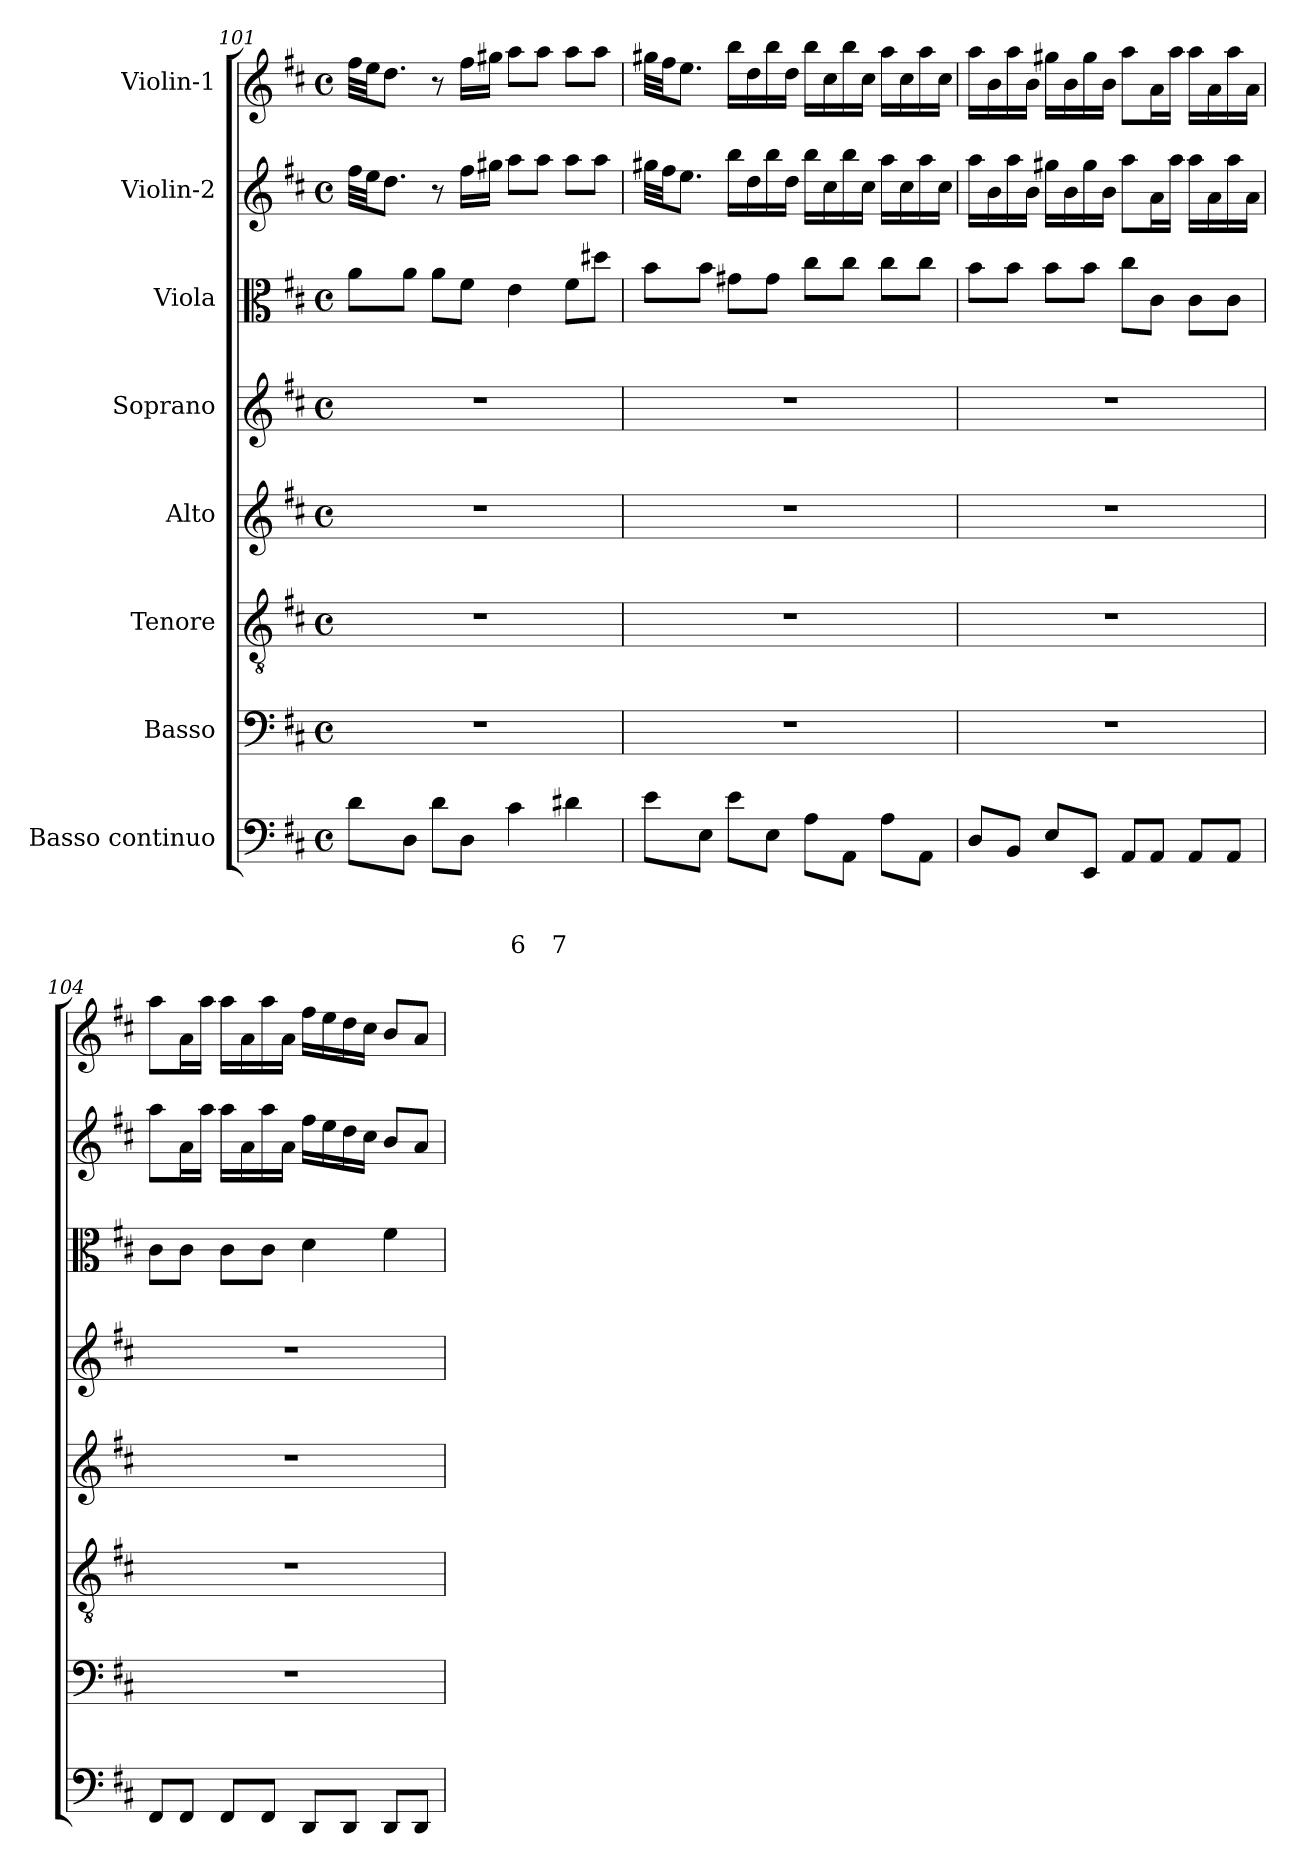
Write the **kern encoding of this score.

**kern	**text	**text	**text	**kern	**kern	**kern	**kern	**kern	**kern	**kern
*part8	*part8	*part8	*part8	*part7	*part6	*part5	*part4	*part3	*part2	*part1
*staff8	*staff8	*staff8	*staff8	*staff7	*staff6	*staff5	*staff4	*staff3	*staff2	*staff1
*I"Basso continuo	*	*	*	*I"Basso	*I"Tenore	*I"Alto	*I"Soprano	*I"Viola	*I"Violin-2	*I"Violin-1
*clefF4	*	*	*	*clefF4	*clefGv2	*clefG2	*clefG2	*clefC3	*clefG2	*clefG2
*k[f#c#]	*	*	*	*k[f#c#]	*k[f#c#]	*k[f#c#]	*k[f#c#]	*k[f#c#]	*k[f#c#]	*k[f#c#]
*D:	*	*	*	*D:	*D:	*D:	*D:	*D:	*D:	*D:
*M4/4	*	*	*	*M4/4	*M4/4	*M4/4	*M4/4	*M4/4	*M4/4	*M4/4
*met(c)	*	*	*	*met(c)	*met(c)	*met(c)	*met(c)	*met(c)	*met(c)	*met(c)
=101	=101	=101	=101	=101	=101	=101	=101	=101	=101	=101
8d\L	.	.	.	1r	1r	1r	1r	8a\L	32ff#\LLL	32ff#\LLL
.	.	.	.	.	.	.	.	.	32ee\JJ	32ee\JJ
.	.	.	.	.	.	.	.	.	8.dd\J	8.dd\J
8D\J	.	.	.	.	.	.	.	8a\J	.	.
8d\L	.	.	.	.	.	.	.	8a\L	8r	8r
8D\J	.	.	.	.	.	.	.	8f#\J	16ff#\LL	16ff#\LL
.	.	.	.	.	.	.	.	.	16gg#X\JJ	16gg#X\JJ
!	!	!	!LO:LY:b	!	!	!	!	!	!	!
4c#\	.	.	6	.	.	.	.	4e\	8aa\L	8aa\L
.	.	.	.	.	.	.	.	.	8aa\J	8aa\J
!	!	!	!LO:LY:b	!	!	!	!	!	!	!
4d#X\	.	.	7	.	.	.	.	8f#\L	8aa\L	8aa\L
.	.	.	.	.	.	.	.	8dd#X\J	8aa\J	8aa\J
=102	=102	=102	=102	=102	=102	=102	=102	=102	=102	=102
8e\L	.	.	.	1r	1r	1r	1r	8b\L	32gg#X\LLL	32gg#X\LLL
.	.	.	.	.	.	.	.	.	32ff#\JJ	32ff#\JJ
.	.	.	.	.	.	.	.	.	8.ee\J	8.ee\J
8E\J	.	.	.	.	.	.	.	8b\J	.	.
8e\L	.	.	.	.	.	.	.	8g#X\L	16bb\LL	16bb\LL
.	.	.	.	.	.	.	.	.	16dd\	16dd\
8E\J	.	.	.	.	.	.	.	8g#\J	16bb\	16bb\
.	.	.	.	.	.	.	.	.	16dd\JJ	16dd\JJ
8A\L	.	.	.	.	.	.	.	8cc#\L	16bb\LL	16bb\LL
.	.	.	.	.	.	.	.	.	16cc#\	16cc#\
8AA\J	.	.	.	.	.	.	.	8cc#\J	16bb\	16bb\
.	.	.	.	.	.	.	.	.	16cc#\JJ	16cc#\JJ
8A\L	.	.	.	.	.	.	.	8cc#\L	16aa\LL	16aa\LL
.	.	.	.	.	.	.	.	.	16cc#\	16cc#\
8AA\J	.	.	.	.	.	.	.	8cc#\J	16aa\	16aa\
.	.	.	.	.	.	.	.	.	16cc#\JJ	16cc#\JJ
!!LO:LB:g=z
=103	=103	=103	=103	=103	=103	=103	=103	=103	=103	=103
8D/L	.	.	.	1r	1r	1r	1r	8b\L	16aa\LL	16aa\LL
.	.	.	.	.	.	.	.	.	16b\	16b\
8BB/J	.	.	.	.	.	.	.	8b\J	16aa\	16aa\
.	.	.	.	.	.	.	.	.	16b\JJ	16b\JJ
8E/L	.	.	.	.	.	.	.	8b\L	16gg#X\LL	16gg#X\LL
.	.	.	.	.	.	.	.	.	16b\	16b\
8EE/J	.	.	.	.	.	.	.	8b\J	16gg#\	16gg#\
.	.	.	.	.	.	.	.	.	16b\JJ	16b\JJ
8AA/L	.	.	.	.	.	.	.	8cc#\L	8aa\L	8aa\L
8AA/J	.	.	.	.	.	.	.	8c#\J	16a\L	16a\L
.	.	.	.	.	.	.	.	.	16aa\JJ	16aa\JJ
8AA/L	.	.	.	.	.	.	.	8c#\L	16aa\LL	16aa\LL
.	.	.	.	.	.	.	.	.	16a\	16a\
8AA/J	.	.	.	.	.	.	.	8c#\J	16aa\	16aa\
.	.	.	.	.	.	.	.	.	16a\JJ	16a\JJ
=104	=104	=104	=104	=104	=104	=104	=104	=104	=104	=104
8FF#/L	.	.	.	1r	1r	1r	1r	8c#\L	8aa\L	8aa\L
8FF#/J	.	.	.	.	.	.	.	8c#\J	16a\L	16a\L
.	.	.	.	.	.	.	.	.	16aa\JJ	16aa\JJ
8FF#/L	.	.	.	.	.	.	.	8c#\L	16aa\LL	16aa\LL
.	.	.	.	.	.	.	.	.	16a\	16a\
8FF#/J	.	.	.	.	.	.	.	8c#\J	16aa\	16aa\
.	.	.	.	.	.	.	.	.	16a\JJ	16a\JJ
8DD/L	.	.	.	.	.	.	.	4d\	16ff#\LL	16ff#\LL
.	.	.	.	.	.	.	.	.	16ee\	16ee\
8DD/J	.	.	.	.	.	.	.	.	16dd\	16dd\
.	.	.	.	.	.	.	.	.	16cc#\JJ	16cc#\JJ
8DD/L	.	.	.	.	.	.	.	4f#\	8b/L	8b/L
8DD/J	.	.	.	.	.	.	.	.	8a/J	8a/J
=	=	=	=	=	=	=	=	=	=	=
*-	*-	*-	*-	*-	*-	*-	*-	*-	*-	*-
